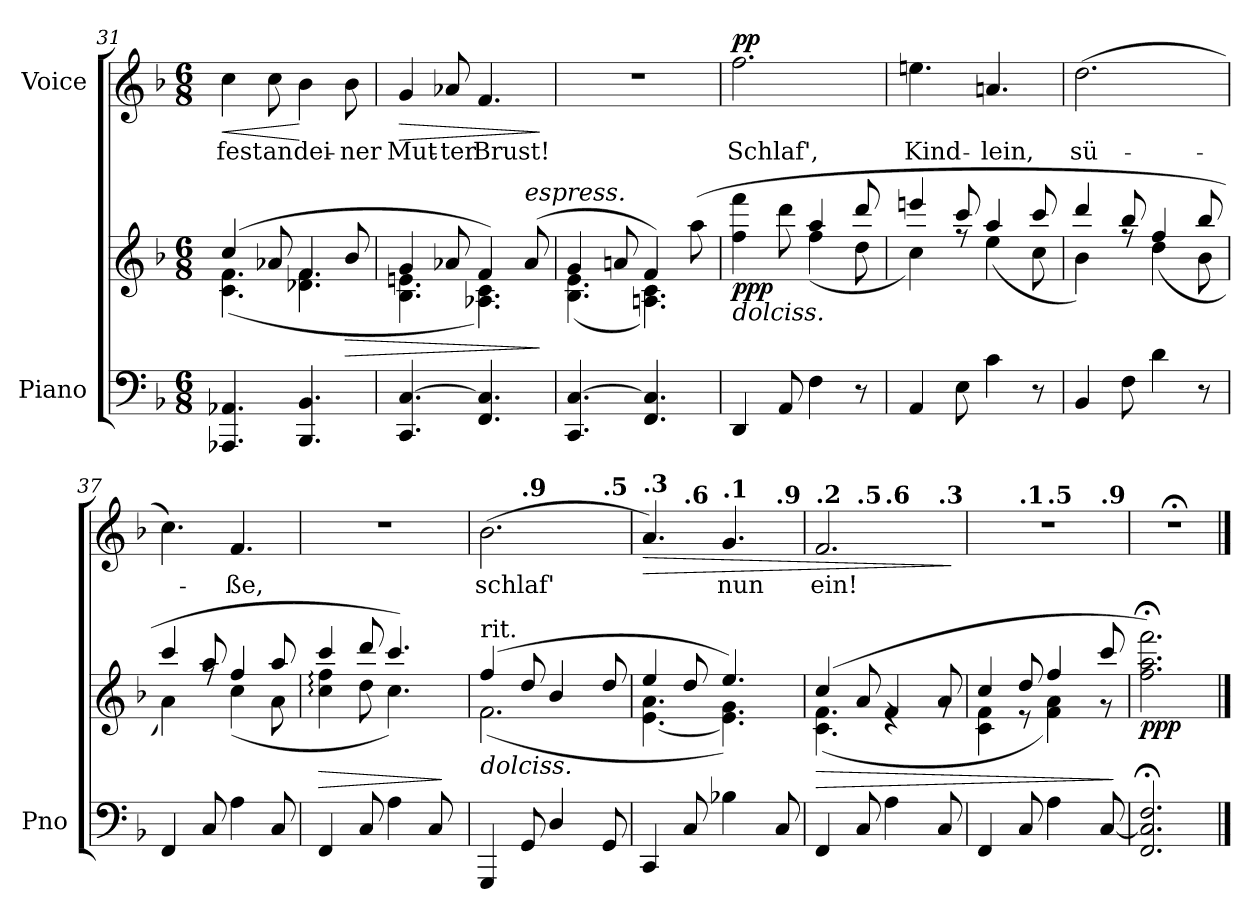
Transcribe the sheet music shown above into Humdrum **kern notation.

**kern	**kern	**dynam	**kern	**text	**dynam
*part2	*part2	*part2	*part1	*part1	*part1
*staff3	*staff2	*staff2/3	*staff1	*staff1	*staff1
*I"Piano	*	*	*I"Voice	*	*
*I'Pno	*	*	*	*	*
!!LO:LB:g=z
*clefF4	*clefG2	*	*clefG2	*	*
*k[b-]	*k[b-]	*	*k[b-]	*	*
*M6/8	*M6/8	*	*M6/8	*	*
=31	=31	=31	=31	=31	=31
*	*^	*	*	*	*
!	!	!	!	!	!LO:LY:b	!LO:HP:b
4.AAA-X/ 4.AA-X/	(>4cc/	(<4.c\ 4.f\	.	4cc\	fest	<
!	!	!	!	!	!LO:LY:b	!
.	8a-X/	.	.	8cc\	an	.
!	!	!	!	!	!LO:LY:b	!
4.BBB-/ 4.BB-/	4f/	4.d-X\ 4.f\	.	4b-\	dei-	[
!	!	!	!LO:HP:b	!	!LO:LY:b	!
.	8b-/	.	>	8b-\	-ner	.
=32	=32	=32	=32	=32	=32	=32
!	!	!	!	!	!LO:LY:b	!LO:HP:b
4.CC/ [4.C/	4g/	4.B-\ 4.en\	.	4g/	Mut-	>
!	!	!	!	!	!LO:LY:b	!
.	8a-X/	.	.	8a-X/	-ter	.
!	!	!	!	!	!LO:LY:b	!
4.FF/ 4.C/]	4f/)	4.A-X\ 4.c\)	.	4.f/	Brust!	.
!	!LO:TX:a:i:t=espress.	!	!	!	!	!
.	(>8a-/	.	.	.	.	.
*	*v	*v	*	*	*	*
.	.	]	.	.	]
=33	=33	=33	=33	=33	=33
*	*^	*	*	*	*
4.CC/ [4.C/	4g/	(<4.B-\ 4.e\	.	2.r	.	.
.	8an/	.	.	.	.	.
4.FF/ 4.C/]	4f/)	4.An\ 4.c\)	.	.	.	.
.	(>8aa\	.	.	.	.	.
=34	=34	=34	=34	=34	=34	=34
!	!LO:TX:b:i:t=dolciss.	!	!	!	!	!
!	!	!	!LO:DY:b	!	!LO:LY:b	!LO:DY:a
4DD/	4ff\ 4fff\	4.ryy	ppp	2.ff\	Schlaf',	pp
8AA/	8ddd\	.	.	.	.	.
4F\	4aa/	(<4ff\	.	.	.	.
8r	8ddd/	8dd\	.	.	.	.
=35	=35	=35	=35	=35	=35	=35
!	!	!	!	!	!LO:LY:b	!
4AA/	4eeen/	4cc\: 4eee\yy:)	.	4.een\	Kind-	.
8E\	8ccc/	8rff	.	.	.	.
!	!	!	!	!	!LO:LY:b	!
4c\	4aa/	(<4ee\	.	4.an/	-lein,	.
8r	8ccc/	8cc\	.	.	.	.
=36	=36	=36	=36	=36	=36	=36
!	!	!	!	!	!LO:LY:b	!
4BB-/	4ddd/	4b-\: 4ddd\yy:)	.	(>2.dd\	sü-	.
8F\	8bb-/	8rff	.	.	.	.
4d\	4ff/	(<4dd\	.	.	.	.
8r	8bb-/	8b-\	.	.	.	.
!!LO:LB:g=z
=37	=37	=37	=37	=37	=37	=37
4FF/	4ccc/	4a\: 4ccc\yy:)	.	4.cc\)	.	.
8C/	8aa/	8rff	.	.	.	.
!	!	!	!	!	!LO:LY:b	!
4A\	4ff/	(<4cc\	.	4.f/	-ße,	.
8C/	8aa/	8a\	.	.	.	.
=38	=38	=38	=38	=38	=38	=38
!	!	!	!LO:HP:b	!	!	!
4FF/	4ccc/	4cc\: 4ff\: 4ccc\yy:	>	2.r	.	.
8C/	8ddd/	8dd\	.	.	.	.
4A\	4.ccc/)	4.cc\)	.	.	.	.
8C/	.	.	.	.	.	.
*	*v	*v	*	*	*	*
.	.	]	.	.	.
=39	=39	=39	=39	=39	=39
*	*	*	*MM103	*	*
*	*^	*	*	*	*
!	!	!	!	!LO:TX:a:i:t=dolciss.	!	!
!	!	!	!	!LO:TX:a:t=rit.	!	!
!	!LO:TX:b:i:t=dolciss.	!	!	!	!	!
!	!LO:TX:a:t=rit.	!	!	!	!	!
!	!	!	!	!	!LO:LY:b	!
*	*	*	*	*^	*	*
*	*	*	*	*	*^	*	*
4GGG/	(>4ff/	(<2.f\	.	(>2.b-\	4ryy	2ryy	schlaf'	.
*	*	*	*	*MM102	*	*	*	*
!	!	!	!	!	!LO:TX:a:B:t=.9	!	!	!
8GG/	8dd/	.	.	.	2ryy	.	.	.
4D/	4b-/	.	.	.	.	.	.	.
.	.	.	.	.	.	8ryy	.	.
*	*	*	*	*MM102	*	*	*	*
!	!	!	!	!	!	!LO:TX:a:B:t=.5	!	!
8GG/	8dd/	.	.	.	.	8ryy	.	.
=40	=40	=40	=40	=40	=40	=40	=40	=40
*	*	*	*	*MM102	*	*	*	*
!	!	!	!	!LO:TX:a:B:t=.3	!	!	!	!
!	!	!	!	!	!	!	!	!LO:HP:b
4CC/	4ee/	[4.e\ 4.a\	.	4.a/)	4ryy	2ryy	.	>
*	*	*	*	*MM101	*	*	*	*
!	!	!	!	!	!LO:TX:a:B:t=.6	!	!	!
8C/	8dd/	.	.	.	2ryy	.	.	.
*	*	*	*	*MM101	*	*	*	*
!	!	!	!	!LO:TX:a:B:t=.1	!	!	!	!
!	!	!	!	!	!	!	!LO:LY:b	!
4B-X\	4.ee/)	4.e\] 4.g\)	.	4.g/	.	.	nun	.
.	.	.	.	.	.	8ryy	.	.
*	*	*	*	*MM99	*	*	*	*
!	!	!	!	!	!	!LO:TX:a:B:t=.9	!	!
8C/	.	.	.	.	.	8ryy	.	.
*	*	*	*	*v	*v	*v	*	*
=41	=41	=41	=41	=41	=41	=41
*	*	*	*	*MM99	*	*
*	*	*	*	*^	*	*
*	*	*	*	*	*^	*	*
!	!	!	!	!LO:TX:a:B:t=.2	!	!	!	!
!	!	!	!LO:HP:b	!	!	!	!LO:LY:b	!
*	*	*	*	*	*	*^	*	*
4FF/	(>4cc/	(<4.c\ 4.f\	>	2.f/	4ryy	4.ryy	2ryy	ein!	.
*	*	*	*	*MM97	*	*	*	*	*
!	!	!	!	!	!LO:TX:a:B:t=.5	!	!	!	!
8C/	8a/	.	.	.	2ryy	.	.	.	.
*	*	*	*	*MM96	*	*	*	*	*
!	!	!	!	!	!	!LO:TX:a:B:t=.6	!	!	!
4A\	4f/	4re	.	.	.	4.ryy	.	.	.
.	.	.	.	.	.	.	8ryy	.	.
*	*	*	*	*MM94	*	*	*	*	*
!	!	!	!	!	!	!	!LO:TX:a:B:t=.3	!	!
8C/	8a/	8rg	.	.	.	.	8ryy	.	.
*	*v	*v	*	*	*	*	*	*	*
.	.	.	.	.	.	.	.	]
=42	=42	=42	=42	=42	=42	=42	=42	=42
*	*	*	*MM93	*	*	*	*	*
*	*^	*	*	*	*	*	*	*
4FF/	4cc/	4c\ 4f\	.	2.r	4ryy	4.ryy	2ryy	.	.
*	*	*	*	*MM90	*	*	*	*	*
!	!	!	!	!	!LO:TX:a:B:t=.1	!	!	!	!
8C/	8dd/	8r	.	.	2ryy	.	.	.	.
*	*	*	*	*MM88	*	*	*	*	*
!	!	!	!	!	!	!LO:TX:a:B:t=.5	!	!	!
4A\	4ff/	4f\ 4a\)	.	.	.	4.ryy	.	.	.
.	.	.	.	.	.	.	8ryy	.	.
*	*	*	*	*MM84	*	*	*	*	*
!	!	!	!	!	!	!	!LO:TX:a:B:t=.9	!	!
[8C/	8ccc/	8r	.	.	.	.	8ryy	.	.
*	*v	*v	*	*	*	*	*	*	*
.	.	]	.	.	.	.	.	.
*	*	*	*v	*v	*v	*v	*	*
=43	=43	=43	=43	=43	=43
*	*	*	*MM83	*	*
*	*	*	*^	*	*
*	*	*	*	*^	*	*
*	*	*	*	*	*^	*	*
!	!	!LO:DY:b	!	!	!	!	!	!
*	*	*	*v	*v	*v	*v	*	*
2.FF/;< 2.C/];< 2.F/;<	2.ff\;< 2.aa\;< 2.fff\;<)	ppp	2.r;<	.	.
==	==	==	==	==	==
*-	*-	*-	*-	*-	*-
